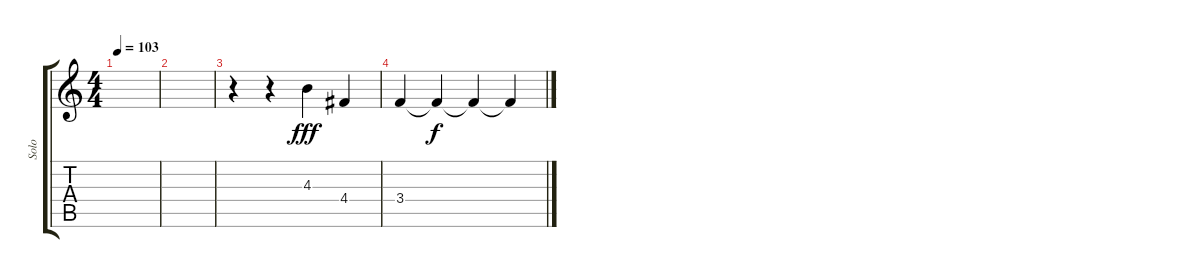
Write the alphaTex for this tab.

\track ("Solo" "Solo") {instrument overdrivenguitar}
\staff {score tabs}
\tuning (E4 B3 G3 D3 A2 E2) {hide}
\ts (4 4)
\tempo 103
\clef g2
\ks c
|
|
r.4 r.4 4.3.4{dy fff} 4.4.4 |
3.4.4 3.4{t}.4{dy f} 3.4{t}.4 3.4{t}.4
